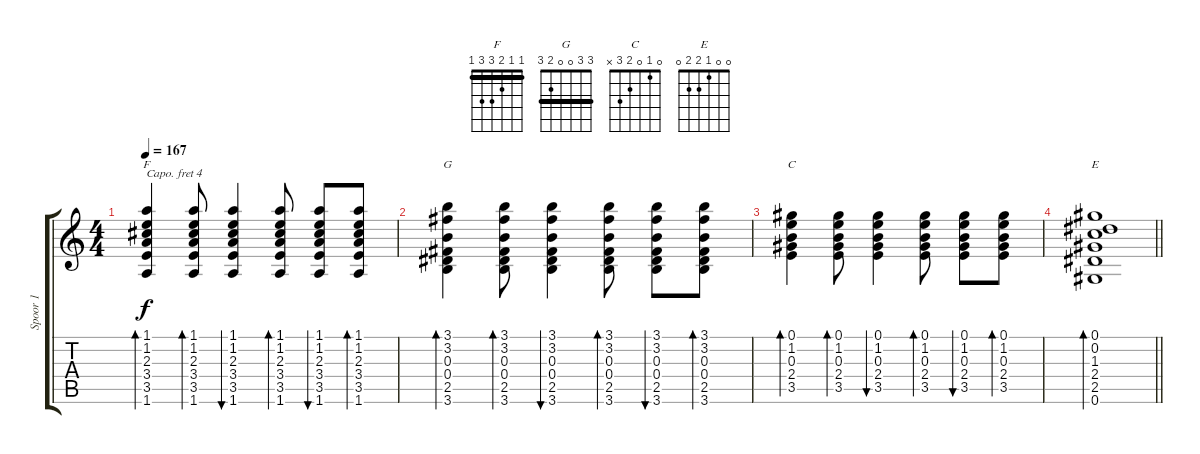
\track ("Spoor 1" "Spoor 1") {instrument acousticguitarsteel}
\staff {score tabs}
\capo 4
\tuning (E4 B3 G3 D3 A2 E2) {hide}
\chord ("F" 1 1 2 3 3 1) {barre 1}
\chord ("G" 3 3 0 0 2 3) {barre 3}
\chord ("C" 0 1 0 2 3 x)
\chord ("E" 0 0 1 2 2 0)
\ts (4 4)
\tempo 167
\clef g2
\ks c
(1.1 1.2 2.3 3.4 3.5 1.6).4{bd 60 ch "F" dy f volume 4} (1.1 1.2 2.3 3.4 3.5 1.6).8{bd 60} (1.1 1.2 2.3 3.4 3.5 1.6).4{bu 60} (1.1 1.2 2.3 3.4 3.5 1.6).8{bd 60} (1.1 1.2 2.3 3.4 3.5 1.6).8{bu 60} (1.1 1.2 2.3 3.4 3.5 1.6).8{bd 60} |
(3.1 3.2 0.3 0.4 2.5 3.6).4{bd 60 ch "G" volume 3} (3.1 3.2 0.3 0.4 2.5 3.6).8{bd 60} (3.1 3.2 0.3 0.4 2.5 3.6).4{bu 60} (3.1 3.2 0.3 0.4 2.5 3.6).8{bd 60} (3.1 3.2 0.3 0.4 2.5 3.6).8{bu 60} (3.1 3.2 0.3 0.4 2.5 3.6).8{bd 60} |
(0.1 1.2 0.3 2.4 3.5).4{bd 60 ch "C" volume 2} (0.1 1.2 0.3 2.4 3.5).8{bd 60} (0.1 1.2 0.3 2.4 3.5).4{bu 60} (0.1 1.2 0.3 2.4 3.5).8{bd 60} (0.1 1.2 0.3 2.4 3.5).8{bu 60} (0.1 1.2 0.3 2.4 3.5).8{bd 60} |
\barLineRight lightlight
(0.1 0.2 1.3 2.4 2.5 0.6).1{bd 60 ch "E" volume 1}
